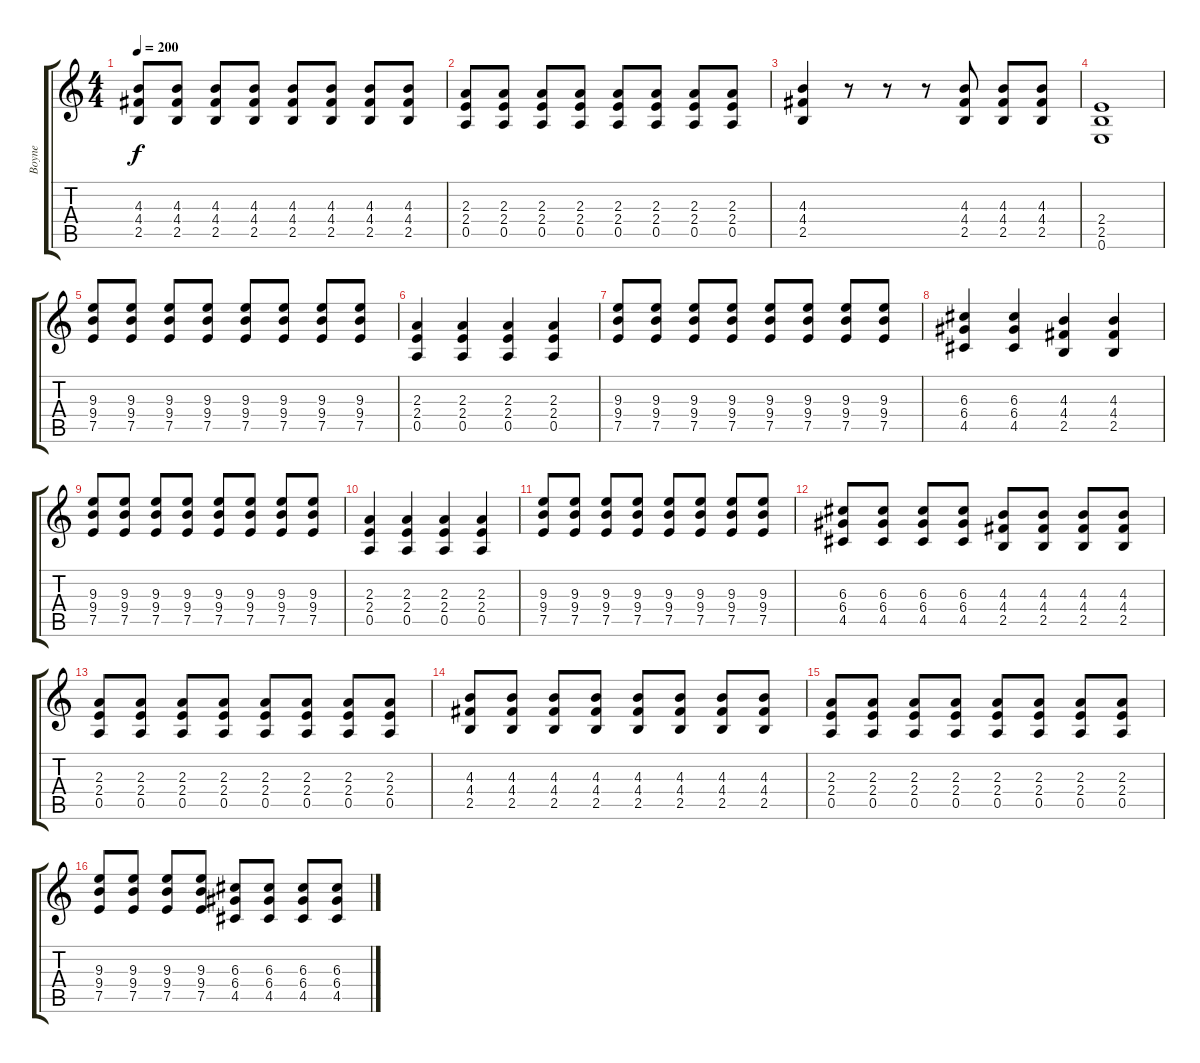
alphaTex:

\track ("Boyne" "Boyne") {instrument overdrivenguitar}
\staff {score tabs}
\tuning (E4 B3 G3 D3 A2 E2) {hide}
\ts (4 4)
\tempo 200
\clef g2
\ks c
(4.3 4.4 2.5).8{dy f} (4.3 4.4 2.5).8 (4.3 4.4 2.5).8 (4.3 4.4 2.5).8 (4.3 4.4 2.5).8 (4.3 4.4 2.5).8 (4.3 4.4 2.5).8 (4.3 4.4 2.5).8 |
(2.3 2.4 0.5).8 (2.3 2.4 0.5).8 (2.3 2.4 0.5).8 (2.3 2.4 0.5).8 (2.3 2.4 0.5).8 (2.3 2.4 0.5).8 (2.3 2.4 0.5).8 (2.3 2.4 0.5).8 |
(4.3 4.4 2.5).4 r.8 r.8 r.8 (4.3 4.4 2.5).8 (4.3 4.4 2.5).8 (4.3 4.4 2.5).8 |
(2.4 2.5 0.6).1 |
(9.3 9.4 7.5).8 (9.3 9.4 7.5).8 (9.3 9.4 7.5).8 (9.3 9.4 7.5).8 (9.3 9.4 7.5).8 (9.3 9.4 7.5).8 (9.3 9.4 7.5).8 (9.3 9.4 7.5).8 |
(2.3 2.4 0.5).4 (2.3 2.4 0.5).4 (2.3 2.4 0.5).4 (2.3 2.4 0.5).4 |
(9.3 9.4 7.5).8 (9.3 9.4 7.5).8 (9.3 9.4 7.5).8 (9.3 9.4 7.5).8 (9.3 9.4 7.5).8 (9.3 9.4 7.5).8 (9.3 9.4 7.5).8 (9.3 9.4 7.5).8 |
(6.3 6.4 4.5).4 (6.3 6.4 4.5).4 (4.3 4.4 2.5).4 (4.3 4.4 2.5).4 |
(9.3 9.4 7.5).8 (9.3 9.4 7.5).8 (9.3 9.4 7.5).8 (9.3 9.4 7.5).8 (9.3 9.4 7.5).8 (9.3 9.4 7.5).8 (9.3 9.4 7.5).8 (9.3 9.4 7.5).8 |
(2.3 2.4 0.5).4 (2.3 2.4 0.5).4 (2.3 2.4 0.5).4 (2.3 2.4 0.5).4 |
(9.3 9.4 7.5).8 (9.3 9.4 7.5).8 (9.3 9.4 7.5).8 (9.3 9.4 7.5).8 (9.3 9.4 7.5).8 (9.3 9.4 7.5).8 (9.3 9.4 7.5).8 (9.3 9.4 7.5).8 |
(6.3 6.4 4.5).8 (6.3 6.4 4.5).8 (6.3 6.4 4.5).8 (6.3 6.4 4.5).8 (4.3 4.4 2.5).8 (4.3 4.4 2.5).8 (4.3 4.4 2.5).8 (4.3 4.4 2.5).8 |
(2.3 2.4 0.5).8 (2.3 2.4 0.5).8 (2.3 2.4 0.5).8 (2.3 2.4 0.5).8 (2.3 2.4 0.5).8 (2.3 2.4 0.5).8 (2.3 2.4 0.5).8 (2.3 2.4 0.5).8 |
(4.3 4.4 2.5).8 (4.3 4.4 2.5).8 (4.3 4.4 2.5).8 (4.3 4.4 2.5).8 (4.3 4.4 2.5).8 (4.3 4.4 2.5).8 (4.3 4.4 2.5).8 (4.3 4.4 2.5).8 |
(2.3 2.4 0.5).8 (2.3 2.4 0.5).8 (2.3 2.4 0.5).8 (2.3 2.4 0.5).8 (2.3 2.4 0.5).8 (2.3 2.4 0.5).8 (2.3 2.4 0.5).8 (2.3 2.4 0.5).8 |
(9.3 9.4 7.5).8 (9.3 9.4 7.5).8 (9.3 9.4 7.5).8 (9.3 9.4 7.5).8 (6.3 6.4 4.5).8 (6.3 6.4 4.5).8 (6.3 6.4 4.5).8 (6.3 6.4 4.5).8
